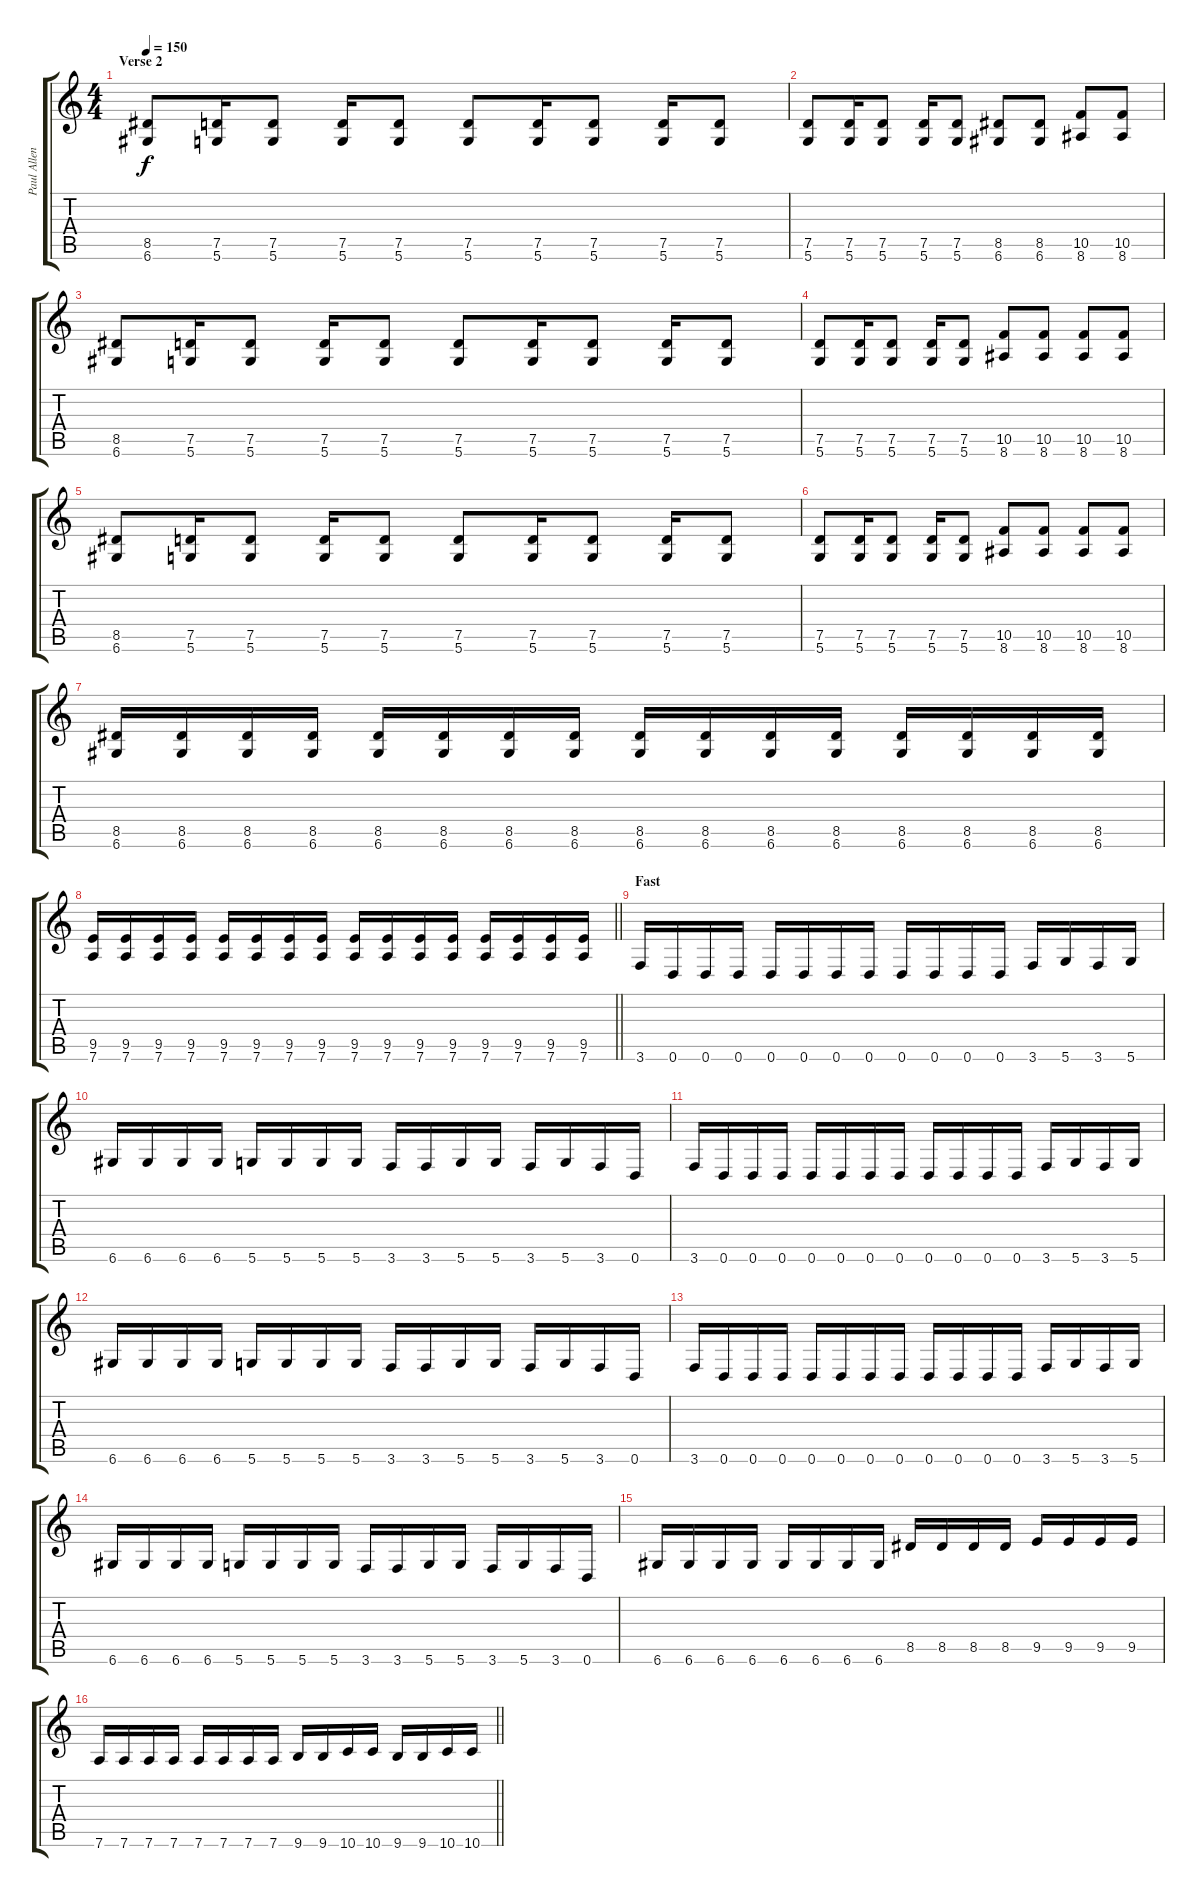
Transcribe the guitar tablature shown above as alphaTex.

\track ("Paul Allender" "Paul Allen") {instrument distortionguitar}
\staff {score tabs}
\tuning (D4 A3 F3 C3 G2 D2) {hide}
\ts (4 4)
\section ("" "Verse 2")
\tempo 150
\clef g2
\ks c
(8.5 6.6).8{dy f} (7.5 5.6).16 (7.5 5.6).8 (7.5 5.6).16 (7.5 5.6).8 (7.5 5.6).8 (7.5 5.6).16 (7.5 5.6).8 (7.5 5.6).16 (7.5 5.6).8 |
(7.5 5.6).8 (7.5 5.6).16 (7.5 5.6).8 (7.5 5.6).16 (7.5 5.6).8 (8.5 6.6).8 (8.5 6.6).8 (10.5 8.6).8 (10.5 8.6).8 |
(8.5 6.6).8 (7.5 5.6).16 (7.5 5.6).8 (7.5 5.6).16 (7.5 5.6).8 (7.5 5.6).8 (7.5 5.6).16 (7.5 5.6).8 (7.5 5.6).16 (7.5 5.6).8 |
(7.5 5.6).8 (7.5 5.6).16 (7.5 5.6).8 (7.5 5.6).16 (7.5 5.6).8 (10.5 8.6).8 (10.5 8.6).8 (10.5 8.6).8 (10.5 8.6).8 |
(8.5 6.6).8 (7.5 5.6).16 (7.5 5.6).8 (7.5 5.6).16 (7.5 5.6).8 (7.5 5.6).8 (7.5 5.6).16 (7.5 5.6).8 (7.5 5.6).16 (7.5 5.6).8 |
(7.5 5.6).8 (7.5 5.6).16 (7.5 5.6).8 (7.5 5.6).16 (7.5 5.6).8 (10.5 8.6).8 (10.5 8.6).8 (10.5 8.6).8 (10.5 8.6).8 |
(8.5 6.6).16 (8.5 6.6).16 (8.5 6.6).16 (8.5 6.6).16 (8.5 6.6).16 (8.5 6.6).16 (8.5 6.6).16 (8.5 6.6).16 (8.5 6.6).16 (8.5 6.6).16 (8.5 6.6).16 (8.5 6.6).16 (8.5 6.6).16 (8.5 6.6).16 (8.5 6.6).16 (8.5 6.6).16 |
\barLineRight lightlight
(9.5 7.6).16 (9.5 7.6).16 (9.5 7.6).16 (9.5 7.6).16 (9.5 7.6).16 (9.5 7.6).16 (9.5 7.6).16 (9.5 7.6).16 (9.5 7.6).16 (9.5 7.6).16 (9.5 7.6).16 (9.5 7.6).16 (9.5 7.6).16 (9.5 7.6).16 (9.5 7.6).16 (9.5 7.6).16 |
\section ("" "Fast")
3.6.16 0.6.16 0.6.16 0.6.16 0.6.16 0.6.16 0.6.16 0.6.16 0.6.16 0.6.16 0.6.16 0.6.16 3.6.16 5.6.16 3.6.16 5.6.16 |
6.6.16 6.6.16 6.6.16 6.6.16 5.6.16 5.6.16 5.6.16 5.6.16 3.6.16 3.6.16 5.6.16 5.6.16 3.6.16 5.6.16 3.6.16 0.6.16 |
3.6.16 0.6.16 0.6.16 0.6.16 0.6.16 0.6.16 0.6.16 0.6.16 0.6.16 0.6.16 0.6.16 0.6.16 3.6.16 5.6.16 3.6.16 5.6.16 |
6.6.16 6.6.16 6.6.16 6.6.16 5.6.16 5.6.16 5.6.16 5.6.16 3.6.16 3.6.16 5.6.16 5.6.16 3.6.16 5.6.16 3.6.16 0.6.16 |
3.6.16 0.6.16 0.6.16 0.6.16 0.6.16 0.6.16 0.6.16 0.6.16 0.6.16 0.6.16 0.6.16 0.6.16 3.6.16 5.6.16 3.6.16 5.6.16 |
6.6.16 6.6.16 6.6.16 6.6.16 5.6.16 5.6.16 5.6.16 5.6.16 3.6.16 3.6.16 5.6.16 5.6.16 3.6.16 5.6.16 3.6.16 0.6.16 |
6.6.16 6.6.16 6.6.16 6.6.16 6.6.16 6.6.16 6.6.16 6.6.16 8.5.16 8.5.16 8.5.16 8.5.16 9.5.16 9.5.16 9.5.16 9.5.16 |
\barLineRight lightlight
7.6.16 7.6.16 7.6.16 7.6.16 7.6.16 7.6.16 7.6.16 7.6.16 9.6.16 9.6.16 10.6.16 10.6.16 9.6.16 9.6.16 10.6.16 10.6.16
